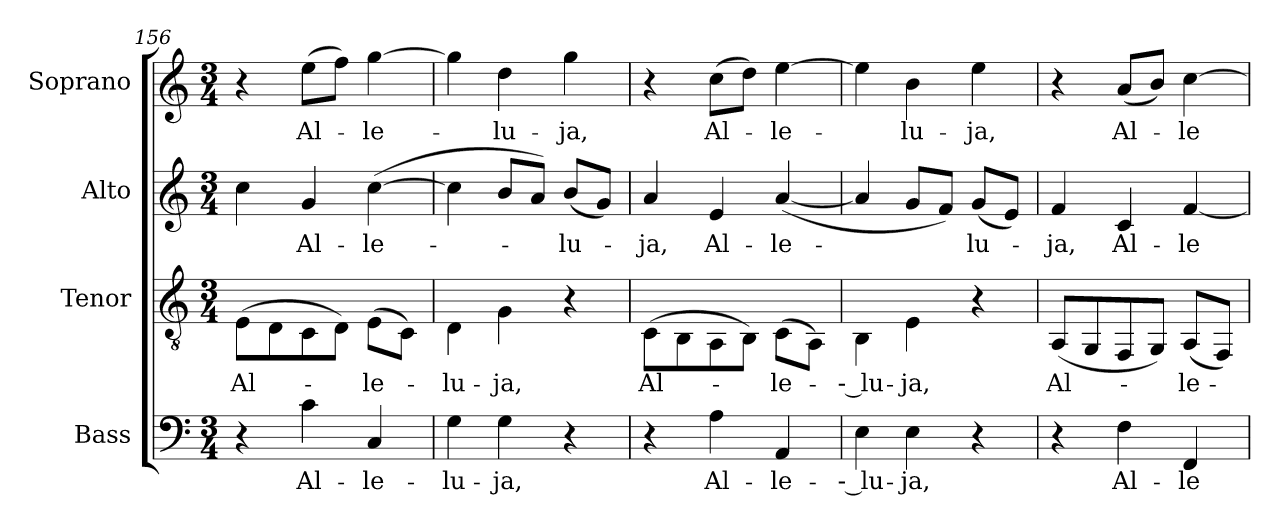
**kern	**text	**kern	**text	**kern	**text	**kern	**text
*part4	*part4	*part3	*part3	*part2	*part2	*part1	*part1
*staff4	*staff4	*staff3	*staff3	*staff2	*staff2	*staff1	*staff1
*I"Bass	*	*I"Tenor	*	*I"Alto	*	*I"Soprano	*
*I'B	*	*I'T	*	*I'A	*	*I'S	*
*clefF4	*	*clefGv2	*	*clefG2	*	*clefG2	*
*k[]	*	*k[]	*	*k[]	*	*k[]	*
*C:	*	*C:	*	*C:	*	*C:	*
*M3/4	*	*M3/4	*	*M3/4	*	*M3/4	*
=156	=156	=156	=156	=156	=156	=156	=156
!	!	!	!LO:LY:b:color=#000000	!	!	!	!
4r	.	(8Ei\L	Al-	4cci\	.	4r	.
.	.	8Di\	.	.	.	.	.
!	!LO:LY:b:color=#000000	!	!	!	!	!	!
!	!	!	!	!	!LO:LY:b:color=#000000	!	!
!	!	!	!	!	!	!	!LO:LY:b:color=#000000
4ci\	Al-	8Ci\	.	4gi/	Al-	(8eei\L	Al-
.	.	8Di\J)	.	.	.	8ffi\J)	.
!	!LO:LY:b:color=#000000	!	!	!	!	!	!
!	!	!	!LO:LY:b:color=#000000	!	!	!	!
!	!	!	!	!	!LO:LY:b:color=#000000	!	!
!	!	!	!	!	!	!	!LO:LY:b:color=#000000
4Ci/	-le-	(8Ei\L	-le-	([4cci\	-le-	[4ggi\	-le-
.	.	8Ci\J)	.	.	.	.	.
=157	=157	=157	=157	=157	=157	=157	=157
!	!LO:LY:b:color=#000000	!	!	!	!	!	!
!	!	!	!LO:LY:b:color=#000000	!	!	!	!
4Gi\	-lu-	4Di\	-lu-	4cci\]	.	4ggi\]	.
!	!LO:LY:b:color=#000000	!	!	!	!	!	!
!	!	!	!LO:LY:b:color=#000000	!	!	!	!
!	!	!	!	!	!	!	!LO:LY:b:color=#000000
4Gi\	-ja,	4Gi\	-ja,	8bi/L	.	4ddi\	-lu-
.	.	.	.	8ai/J)	.	.	.
!	!	!	!	!	!LO:LY:b:color=#000000	!	!
!	!	!	!	!	!	!	!LO:LY:b:color=#000000
4r	.	4r	.	(8bi/L	-lu-	4ggi\	-ja,
.	.	.	.	8gi/J)	.	.	.
=158	=158	=158	=158	=158	=158	=158	=158
!	!	!	!LO:LY:b:color=#000000	!	!	!	!
!	!	!	!	!	!LO:LY:b:color=#000000	!	!
4r	.	(8Ci\L	Al-	4ai/	-ja,	4r	.
.	.	8BBi\	.	.	.	.	.
!	!LO:LY:b:color=#000000	!	!	!	!	!	!
!	!	!	!	!	!LO:LY:b:color=#000000	!	!
!	!	!	!	!	!	!	!LO:LY:b:color=#000000
4Ai\	Al-	8AAi\	.	4ei/	Al-	(8cci\L	Al-
.	.	8BBi\J)	.	.	.	8ddi\J)	.
!	!LO:LY:b:color=#000000	!	!	!	!	!	!
!	!	!	!LO:LY:b:color=#000000	!	!	!	!
!	!	!	!	!	!LO:LY:b:color=#000000	!	!
!	!	!	!	!	!	!	!LO:LY:b:color=#000000
4AAi/	-le-	(8Ci\L	-le-	([4ai/	-le-	[4eei\	-le-
.	.	8AAi\J)	.	.	.	.	.
!!LO:LB:g=z
=159	=159	=159	=159	=159	=159	=159	=159
!	!LO:LY:b:color=#000000	!	!	!	!	!	!
!	!	!	!LO:LY:b:color=#000000	!	!	!	!
!	!	!	!	!	!LO:LY:b:color=#000000	!	!
!	!	!	!	!	!	!	!LO:LY:b:color=#000000
4Ei\	-- lu-	4BBi\	-- lu-	4ai/]	­	4eei\]	­
!	!LO:LY:b:color=#000000	!	!	!	!	!	!
!	!	!	!LO:LY:b:color=#000000	!	!	!	!
!	!	!	!	!	!LO:LY:b:color=#000000	!	!
!	!	!	!	!	!	!	!LO:LY:b:color=#000000
4Ei\	-ja,	4Ei\	-ja,	8gi/L	­	4bi\	-lu-
.	.	.	.	8fi/J)	.	.	.
!	!	!	!	!	!LO:LY:b:color=#000000	!	!
!	!	!	!	!	!	!	!LO:LY:b:color=#000000
4r	.	4r	.	(8gi/L	-lu-	4eei\	-ja,
.	.	.	.	8ei/J)	.	.	.
=160	=160	=160	=160	=160	=160	=160	=160
!	!	!	!LO:LY:b:color=#000000	!	!	!	!
!	!	!	!	!	!LO:LY:b:color=#000000	!	!
4r	.	(8AAi/L	Al-	4fi/	-ja,	4r	.
.	.	8GGi/	.	.	.	.	.
!	!LO:LY:b:color=#000000	!	!	!	!	!	!
!	!	!	!	!	!LO:LY:b:color=#000000	!	!
!	!	!	!	!	!	!	!LO:LY:b:color=#000000
4Fi\	Al-	8FFi/	.	4ci/	Al-	(8ai/L	Al-
.	.	8GGi/J)	.	.	.	8bi/J)	.
!	!LO:LY:b:color=#000000	!	!	!	!	!	!
!	!	!	!LO:LY:b:color=#000000	!	!	!	!
!	!	!	!	!	!LO:LY:b:color=#000000	!	!
!	!	!	!	!	!	!	!LO:LY:b:color=#000000
4FFi/	-le-	(8AAi/L	-le-	[4fi/	-le-	[4cci\	-le-
.	.	8FFi/J)	.	.	.	.	.
=	=	=	=	=	=	=	=
*-	*-	*-	*-	*-	*-	*-	*-
